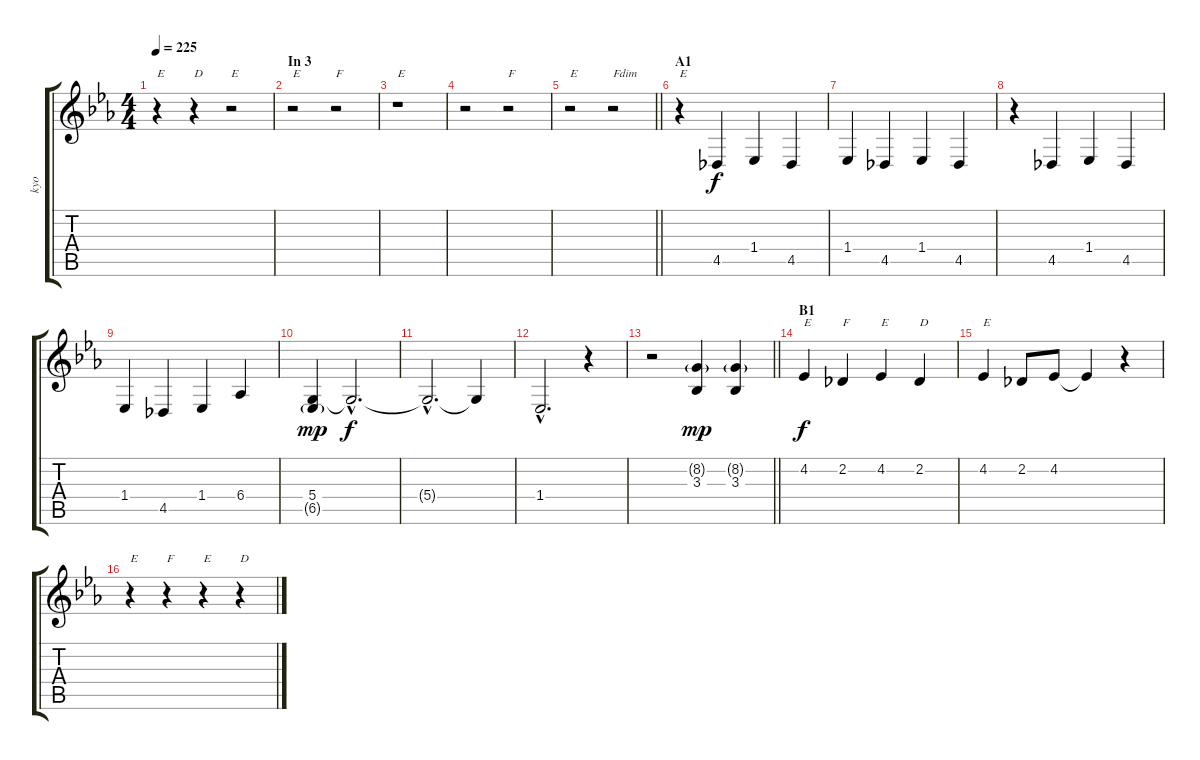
\track ("kyo" "kyo") {instrument voiceoohs}
\staff {score tabs}
\tuning (E4 B3 G3 D3 A2 E2) {hide}
\ts (4 4)
\tempo 225
\clef g2
\ks eb
r.4{txt "E" dy f} r.4{txt "D"} r.2{txt "E"} |
\section ("" "In 3")
r.2{txt "E"} r.2{txt "F"} |
r.1{txt "E"} |
r.2 r.2{txt "F"} |
\barLineRight lightlight
r.2{txt "E"} r.2{txt "Fdim"} |
\section ("" "A1")
r.4{txt "E"} 4.5.4 1.4.4 4.5.4 |
1.4.4 4.5.4 1.4.4 4.5.4 |
r.4 4.5.4 1.4.4 4.5.4 |
1.4.4 4.5.4 1.4.4 6.4.4 |
(5.4 6.5{g}).4{dy mp} 5.4{hac t}.2{d dy f} |
5.4{hac t}.2{d} 5.4{t}.4 |
1.4{hac}.2{d} r.4 |
\barLineRight lightlight
r.2 (8.2{g} 3.3).4{dy mp} (8.2{g} 3.3).4 |
\section ("" "B1")
4.2.4{txt "E" dy f} 2.2.4{txt "F"} 4.2.4{txt "E"} 2.2.4{txt "D"} |
4.2.4{txt "E"} 2.2.8 4.2.8 4.2{t}.4 r.4 |
r.4{txt "E"} r.4{txt "F"} r.4{txt "E"} r.4{txt "D"}
